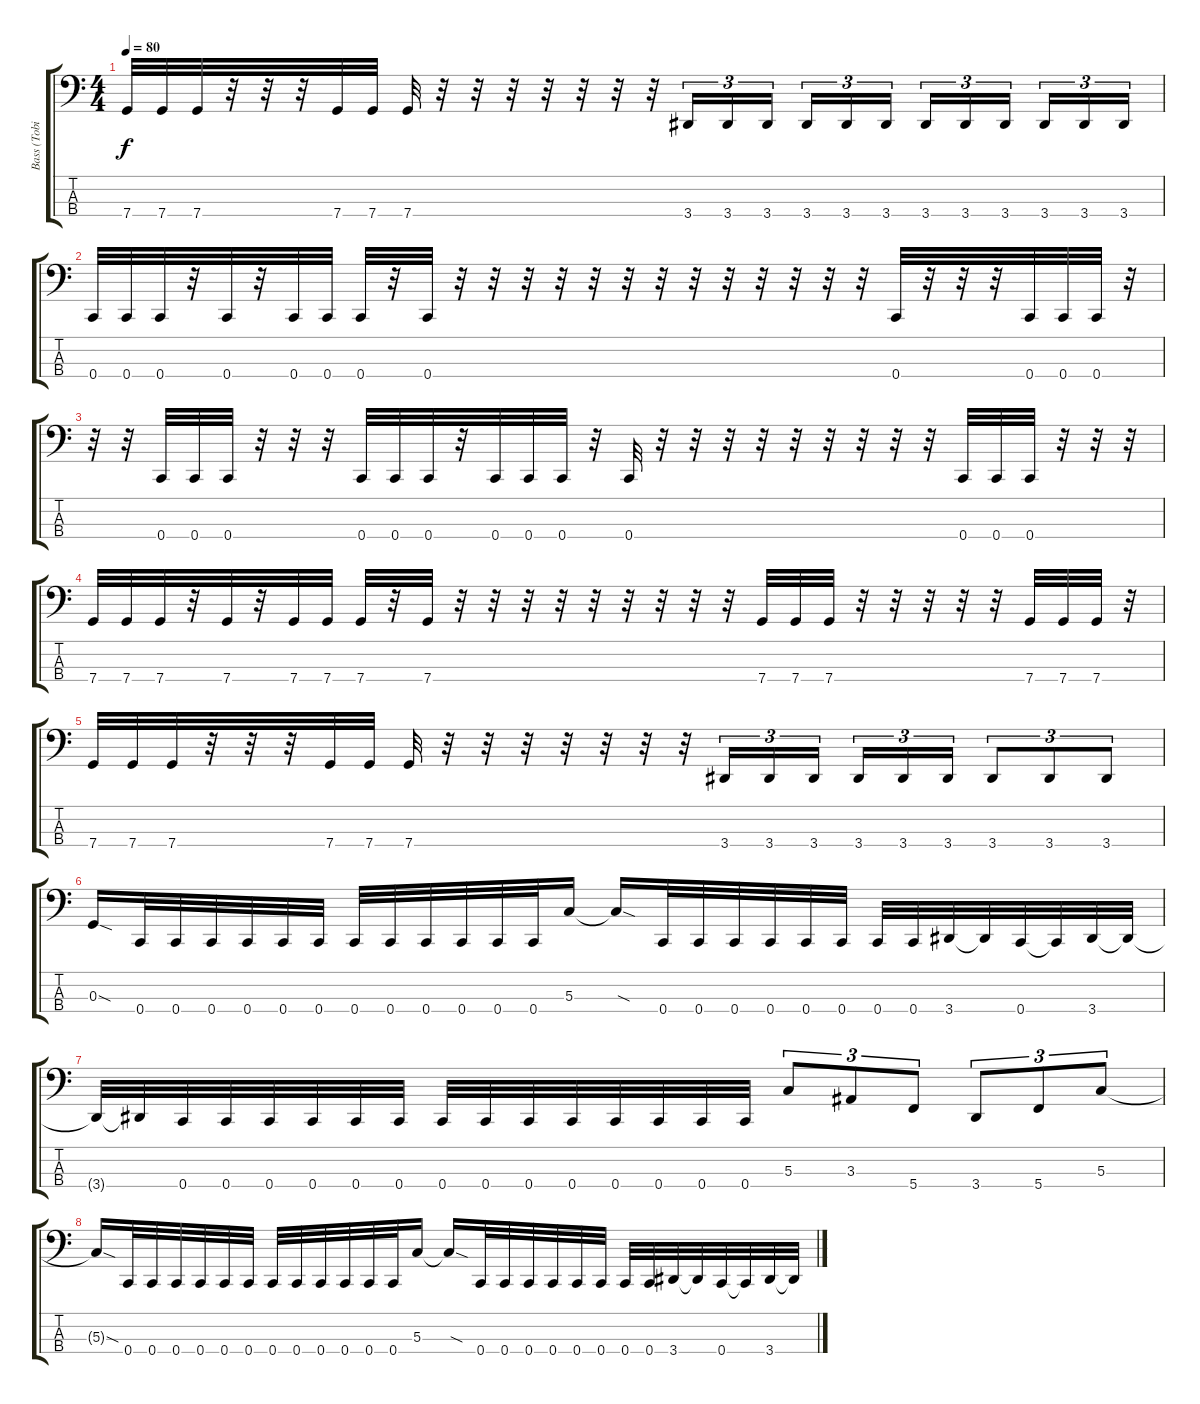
\track ("Bass (Tobi)" "Bass (Tobi") {instrument electricbassfinger}
\staff {score tabs}
\tuning (F2 C2 G1 C1) {hide}
\ts (4 4)
\tempo 80
\clef f4
\ks c
7.4.32{dy f} 7.4.32 7.4.32 r.32 r.32 r.32 7.4.32 7.4.32 7.4.32 r.32 r.32 r.32 r.32 r.32 r.32 r.32 3.4.16{tu (3 2)} 3.4.16{tu (3 2)} 3.4.16{tu (3 2) beam splitsecondary} 3.4.16{tu (3 2)} 3.4.16{tu (3 2)} 3.4.16{tu (3 2)} 3.4.16{tu (3 2)} 3.4.16{tu (3 2)} 3.4.16{tu (3 2) beam splitsecondary} 3.4.16{tu (3 2)} 3.4.16{tu (3 2)} 3.4.16{tu (3 2)} |
0.4.32 0.4.32 0.4.32 r.32 0.4.32 r.32 0.4.32 0.4.32 0.4.32 r.32 0.4.32 r.32 r.32 r.32 r.32 r.32 r.32 r.32 r.32 r.32 r.32 r.32 r.32 r.32 0.4.32 r.32 r.32 r.32 0.4.32 0.4.32 0.4.32 r.32 |
r.32 r.32 0.4.32 0.4.32 0.4.32 r.32 r.32 r.32 0.4.32 0.4.32 0.4.32 r.32 0.4.32 0.4.32 0.4.32 r.32 0.4.32 r.32 r.32 r.32 r.32 r.32 r.32 r.32 r.32 r.32 0.4.32 0.4.32 0.4.32 r.32 r.32 r.32 |
7.4.32 7.4.32 7.4.32 r.32 7.4.32 r.32 7.4.32 7.4.32 7.4.32 r.32 7.4.32 r.32 r.32 r.32 r.32 r.32 r.32 r.32 r.32 r.32 7.4.32 7.4.32 7.4.32 r.32 r.32 r.32 r.32 r.32 7.4.32 7.4.32 7.4.32 r.32 |
7.4.32 7.4.32 7.4.32 r.32 r.32 r.32 7.4.32 7.4.32 7.4.32 r.32 r.32 r.32 r.32 r.32 r.32 r.32 3.4.16{tu (3 2)} 3.4.16{tu (3 2)} 3.4.16{tu (3 2) beam splitsecondary} 3.4.16{tu (3 2)} 3.4.16{tu (3 2)} 3.4.16{tu (3 2)} 3.4.8{tu (3 2)} 3.4.8{tu (3 2)} 3.4.8{tu (3 2)} |
0.3{sod}.16 0.4.32 0.4.32 0.4.32 0.4.32 0.4.32 0.4.32 0.4.32 0.4.32 0.4.32 0.4.32 0.4.32 0.4.32 5.3.16 5.3{sod t}.16 0.4.32 0.4.32 0.4.32 0.4.32 0.4.32 0.4.32 0.4.32 0.4.32 3.4.32 3.4{t}.32 0.4.32 0.4{t}.32 3.4.32 3.4{t}.32 |
3.4{t}.32 3.4{t}.32 0.4.32 0.4.32 0.4.32 0.4.32 0.4.32 0.4.32 0.4.32 0.4.32 0.4.32 0.4.32 0.4.32 0.4.32 0.4.32 0.4.32 5.3.8{tu (3 2)} 3.3.8{tu (3 2)} 5.4.8{tu (3 2)} 3.4.8{tu (3 2)} 5.4.8{tu (3 2)} 5.3.8{tu (3 2)} |
5.3{sod t}.16 0.4.32 0.4.32 0.4.32 0.4.32 0.4.32 0.4.32 0.4.32 0.4.32 0.4.32 0.4.32 0.4.32 0.4.32 5.3.16 5.3{sod t}.16 0.4.32 0.4.32 0.4.32 0.4.32 0.4.32 0.4.32 0.4.32 0.4.32 3.4.32 3.4{t}.32 0.4.32 0.4{t}.32 3.4.32 3.4{t}.32
